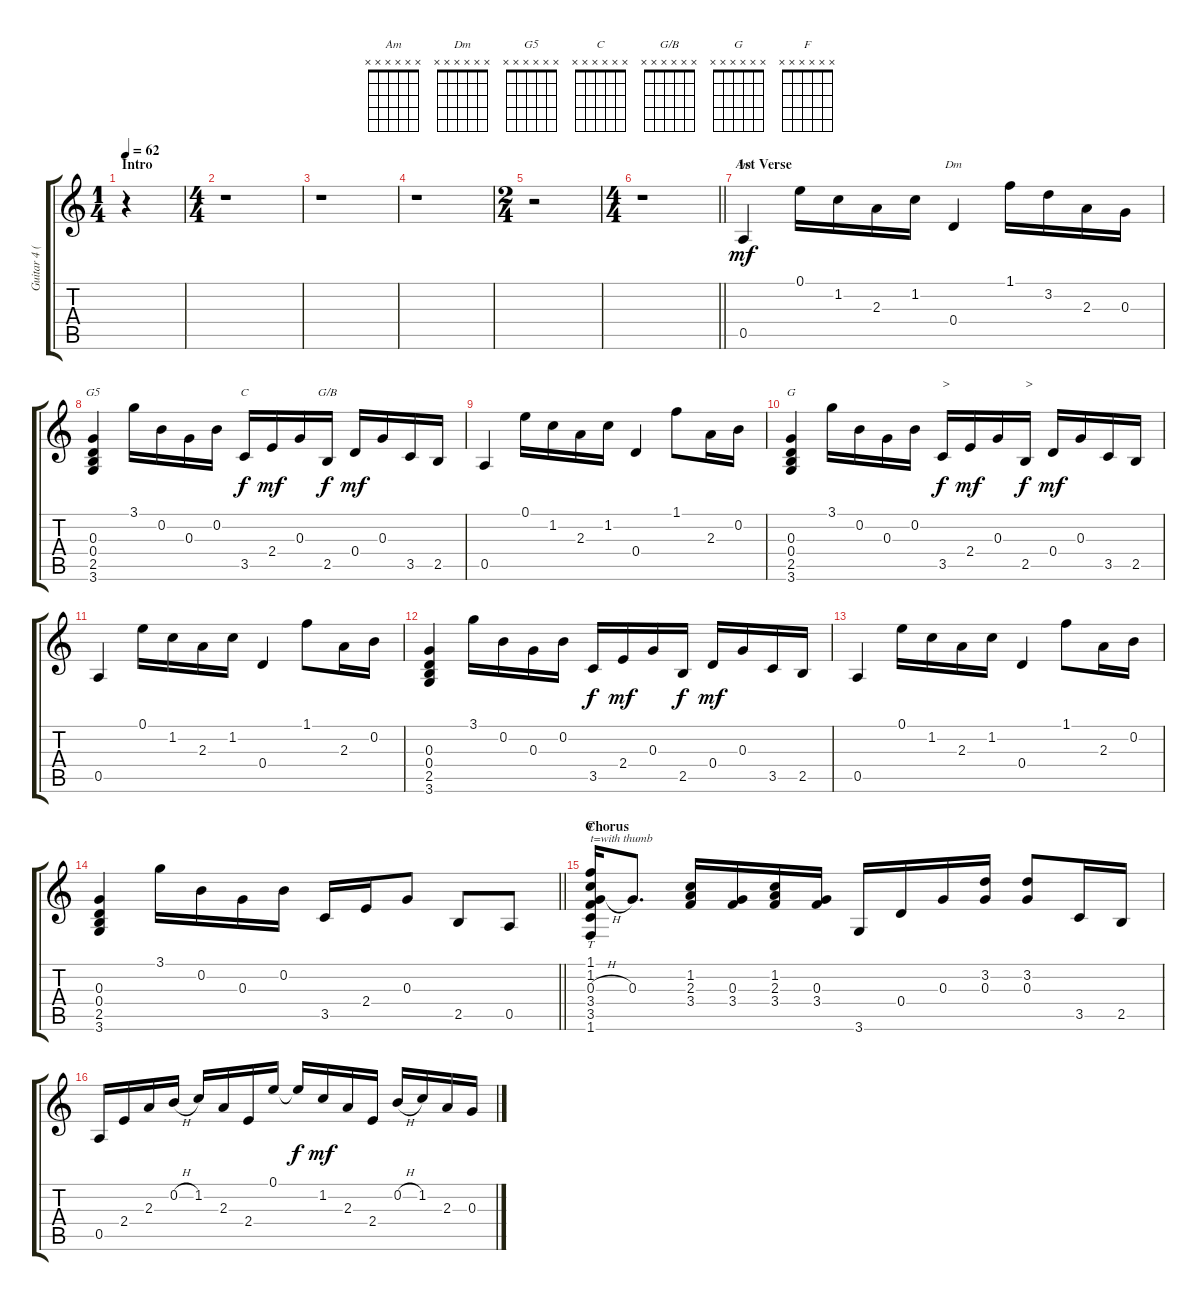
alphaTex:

\track ("Guitar 4 (Slash)" "Guitar 4 (") {instrument electricguitarjazz}
\staff {score tabs}
\tuning (E4 B3 G3 D3 A2 E2) {hide}
\chord ("Am" x x x x x x)
\chord ("Dm" x x x x x x)
\chord ("G5" x x x x x x)
\chord ("C" x x x x x x)
\chord ("G/B" x x x x x x)
\chord ("G" x x x x x x)
\chord ("F" x x x x x x)
\ts (1 4)
\section ("" "Intro")
\tempo 62
\clef g2
\ks c
r.4{dy mf instrument electricguitarjazz} |
\ts (4 4)
r.1 |
r.1 |
r.1 |
\ts (2 4)
r.2 |
\ts (4 4)
\barLineRight lightlight
r.1 |
\section ("" "1st Verse")
0.5.4{ch "Am"} 0.1.16 1.2.16 2.3.16 1.2.16 0.4.4{ch "Dm"} 1.1.16 3.2.16 2.3.16 0.3.16 |
(0.3 0.4 2.5 3.6).4{ch "G5"} 3.1.16 0.2.16 0.3.16 0.2.16 3.5.16{ch "C" dy f} 2.4.16{dy mf} 0.3.16 2.5.16{ch "G/B" dy f} 0.4.16{dy mf} 0.3.16 3.5.16 2.5.16 |
0.5.4 0.1.16 1.2.16 2.3.16 1.2.16 0.4.4 1.1.8 2.3.16 0.2.16 |
(0.3 0.4 2.5 3.6).4{ch "G"} 3.1.16 0.2.16 0.3.16 0.2.16 3.5.16{txt ">" dy f} 2.4.16{dy mf} 0.3.16 2.5.16{txt ">" dy f} 0.4.16{dy mf} 0.3.16 3.5.16 2.5.16 |
0.5.4 0.1.16 1.2.16 2.3.16 1.2.16 0.4.4 1.1.8 2.3.16 0.2.16 |
(0.3 0.4 2.5 3.6).4 3.1.16 0.2.16 0.3.16 0.2.16 3.5.16{dy f} 2.4.16{dy mf} 0.3.16 2.5.16{dy f} 0.4.16{dy mf} 0.3.16 3.5.16 2.5.16 |
0.5.4 0.1.16 1.2.16 2.3.16 1.2.16 0.4.4 1.1.8 2.3.16 0.2.16 |
\barLineRight lightlight
(0.3 0.4 2.5 3.6).4 3.1.16 0.2.16 0.3.16 0.2.16 3.5.16 2.4.16 0.3.8 2.5.8 0.5.8 |
\section ("" "Chorus")
(1.1 1.2 0.3{h} 3.4 3.5 1.6).16{tt ch "F" txt "t=with thumb"} 0.3.8{d} (1.2 2.3 3.4).16 (0.3 3.4).16 (1.2 2.3 3.4).16 (0.3 3.4).16 3.6.16 0.4.16 0.3.16 (3.2 0.3).16 (3.2 0.3).8 3.5.16 2.5.16 |
0.5.16 2.4.16 2.3.16 0.2{h}.16 1.2.16 2.3.16 2.4.16 0.1.16 0.1{t}.16{dy f} 1.2.16{dy mf} 2.3.16 2.4.16 0.2{h}.16 1.2.16 2.3.16 0.3.16
